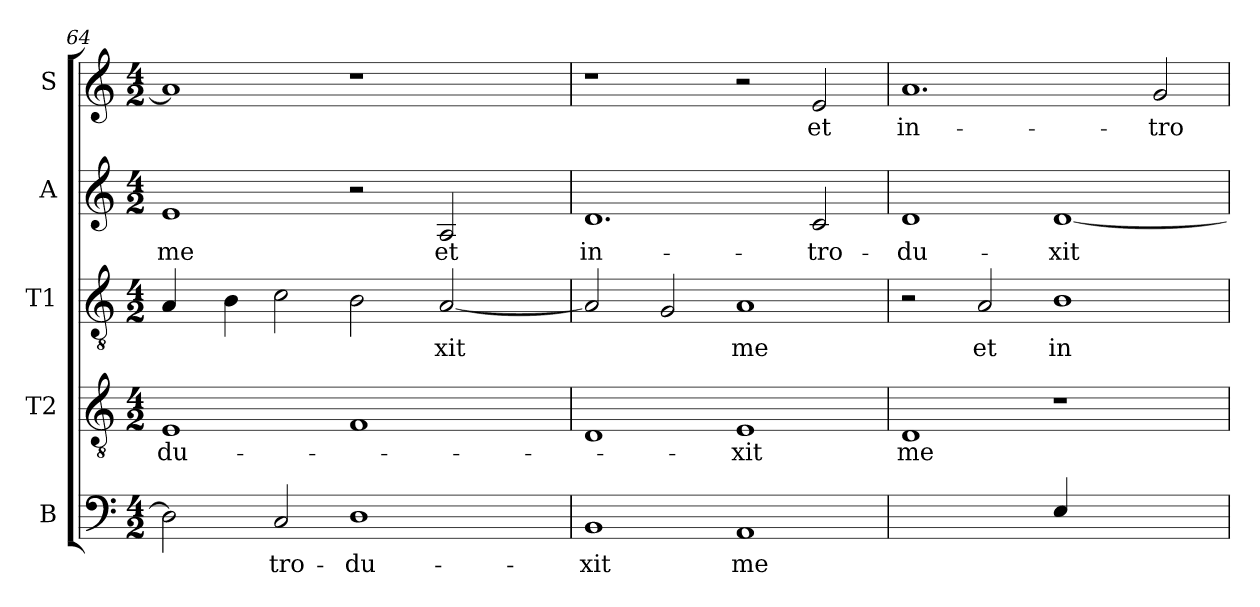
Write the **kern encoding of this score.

**kern	**text	**kern	**text	**kern	**text	**kern	**text	**kern	**text
*part5	*part5	*part4	*part4	*part3	*part3	*part2	*part2	*part1	*part1
*staff5	*staff5	*staff4	*staff4	*staff3	*staff3	*staff2	*staff2	*staff1	*staff1
*I"B	*	*I"T2	*	*I"T1	*	*I"A	*	*I"S	*
!!LO:LB:g=z
*clefF4	*	*clefGv2	*	*clefGv2	*	*clefG2	*	*clefG2	*
*M4/2	*	*M4/2	*	*M4/2	*	*M4/2	*	*M4/2	*
=64	=64	=64	=64	=64	=64	=64	=64	=64	=64
!	!	!	!LO:LY:b:cj	!	!	!	!LO:LY:b:cj	!	!
*	*	*	*	*^	*	*	*	*	*
2D\]	.	1E	-du-	4A/	32.ryy	.	1e	me	1a]	.
.	.	.	.	.	1ryy	.	.	.	.	.
.	.	.	.	4B\	.	.	.	.	.	.
!	!LO:LY:b:cj	!	!	!	!	!	!	!	!	!
2C/	-tro-	.	.	2c\	.	.	.	.	.	.
!	!LO:LY:b:cj	!	!	!	!	!	!	!	!	!
1D	-du-	1F	.	2B\	.	.	2r	.	1r	.
.	.	.	.	.	2ryy	.	.	.	.	.
!	!	!	!	!	!	!LO:LY:b	!	!LO:LY:b:cj	!	!
.	.	.	.	[<2A/	.	-xit	2A/	et	.	.
.	.	.	.	.	4ryy	.	.	.	.	.
.	.	.	.	.	8ryy	.	.	.	.	.
.	.	.	.	.	16ryy	.	.	.	.	.
.	.	.	.	.	64ryy	.	.	.	.	.
=65	=65	=65	=65	=65	=65	=65	=65	=65	=65	=65
!	!LO:LY:b:cj	!	!	!	!	!	!	!LO:LY:b:cj	!	!
*	*	*	*	*v	*v	*	*	*	*	*
1BB	-xit	1D	.	2A/]	.	1.d	in-	1r	.
.	.	.	.	2G/	.	.	.	.	.
!	!LO:LY:b:cj	!	!LO:LY:b:cj	!	!LO:LY:b:cj	!	!	!	!
1AA	me	1E	-xit	1A	me	.	.	2r	.
!	!	!	!	!	!	!	!LO:LY:b:cj	!	!LO:LY:b:cj
.	.	.	.	.	.	2c/	-tro-	2e/	et
=66	=66	=66	=66	=66	=66	=66	=66	=66	=66
!	!	!	!LO:LY:b:cj	!	!	!	!LO:LY:b:cj	!	!LO:LY:b:cj
1ryy	.	1D	me	2r	.	1d	-du-	1.a	in-
!	!	!	!	!	!LO:LY:b:cj	!	!	!	!
.	.	.	.	2A/	et	.	.	.	.
!	!	!	!	!	!LO:LY:b:cj	!	!LO:LY:b:cj	!	!
4E/	.	1r	.	1B	in-	[<1d	-xit	.	.
2.ryy	.	.	.	.	.	.	.	.	.
!	!	!	!	!	!	!	!	!	!LO:LY:b:cj
.	.	.	.	.	.	.	.	2g/	-tro-
=	=	=	=	=	=	=	=	=	=
*-	*-	*-	*-	*-	*-	*-	*-	*-	*-
